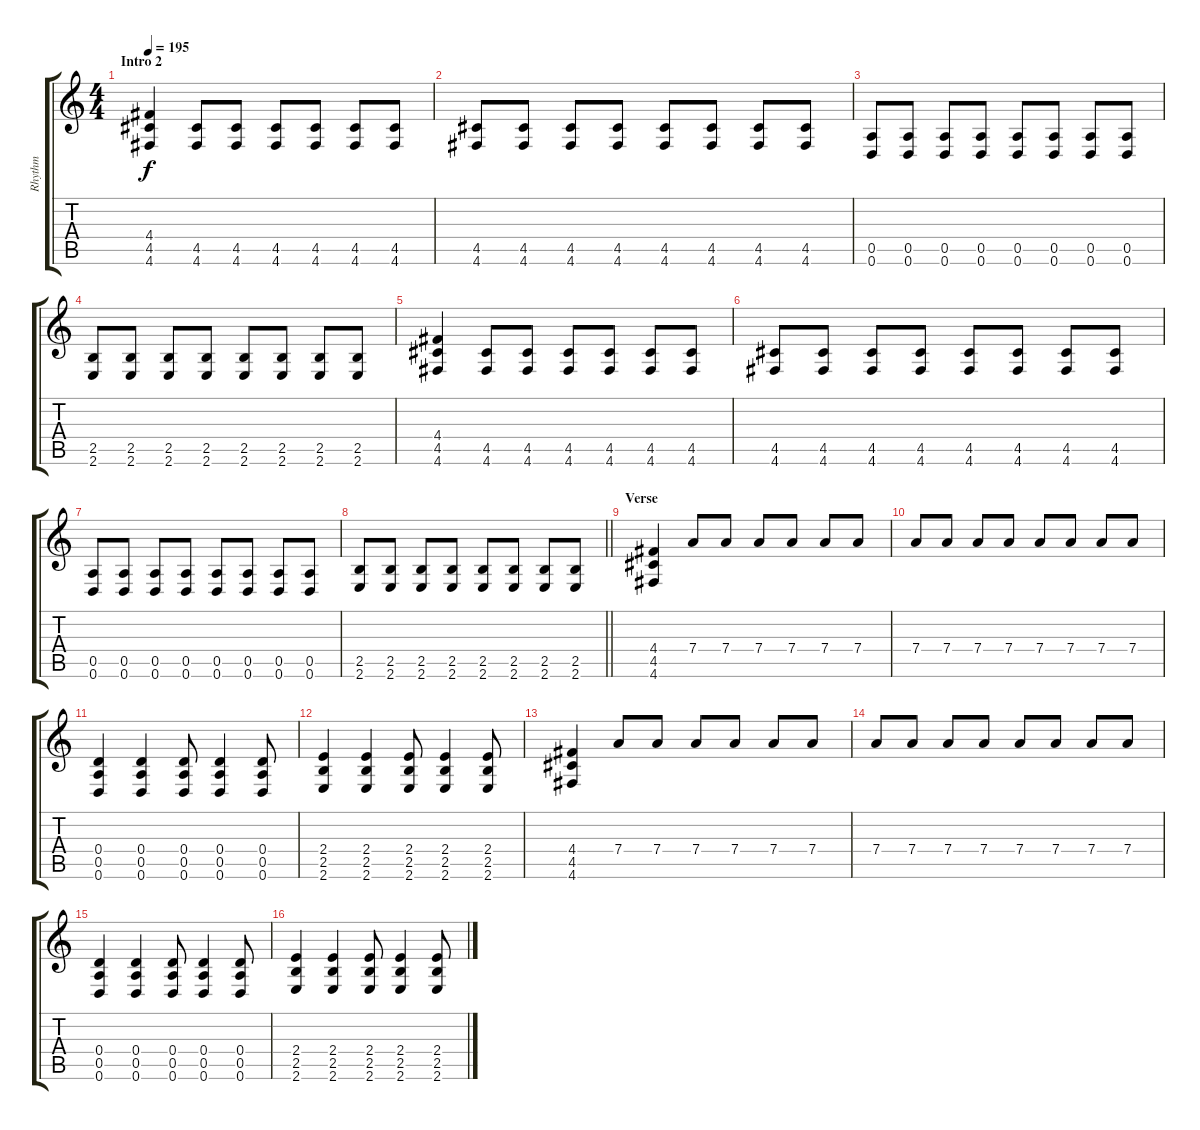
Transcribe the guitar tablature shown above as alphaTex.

\track ("Rhythm" "Rhythm") {instrument overdrivenguitar}
\staff {score tabs}
\tuning (E4 B3 G3 D3 A2 D2) {hide}
\ts (4 4)
\section ("" "Intro 2")
\tempo 195
\clef g2
\ks c
(4.4 4.5 4.6).4{dy f} (4.5 4.6).8 (4.5 4.6).8 (4.5 4.6).8 (4.5 4.6).8 (4.5 4.6).8 (4.5 4.6).8 |
(4.5 4.6).8 (4.5 4.6).8 (4.5 4.6).8 (4.5 4.6).8 (4.5 4.6).8 (4.5 4.6).8 (4.5 4.6).8 (4.5 4.6).8 |
(0.5 0.6).8 (0.5 0.6).8 (0.5 0.6).8 (0.5 0.6).8 (0.5 0.6).8 (0.5 0.6).8 (0.5 0.6).8 (0.5 0.6).8 |
(2.5 2.6).8 (2.5 2.6).8 (2.5 2.6).8 (2.5 2.6).8 (2.5 2.6).8 (2.5 2.6).8 (2.5 2.6).8 (2.5 2.6).8 |
(4.4 4.5 4.6).4 (4.5 4.6).8 (4.5 4.6).8 (4.5 4.6).8 (4.5 4.6).8 (4.5 4.6).8 (4.5 4.6).8 |
(4.5 4.6).8 (4.5 4.6).8 (4.5 4.6).8 (4.5 4.6).8 (4.5 4.6).8 (4.5 4.6).8 (4.5 4.6).8 (4.5 4.6).8 |
(0.5 0.6).8 (0.5 0.6).8 (0.5 0.6).8 (0.5 0.6).8 (0.5 0.6).8 (0.5 0.6).8 (0.5 0.6).8 (0.5 0.6).8 |
\barLineRight lightlight
(2.5 2.6).8 (2.5 2.6).8 (2.5 2.6).8 (2.5 2.6).8 (2.5 2.6).8 (2.5 2.6).8 (2.5 2.6).8 (2.5 2.6).8 |
\section ("" "Verse")
(4.4 4.5 4.6).4 7.4.8 7.4.8 7.4.8 7.4.8 7.4.8 7.4.8 |
7.4.8 7.4.8 7.4.8 7.4.8 7.4.8 7.4.8 7.4.8 7.4.8 |
(0.4 0.5 0.6).4 (0.4 0.5 0.6).4 (0.4 0.5 0.6).8 (0.4 0.5 0.6).4 (0.4 0.5 0.6).8 |
(2.4 2.5 2.6).4 (2.4 2.5 2.6).4 (2.4 2.5 2.6).8 (2.4 2.5 2.6).4 (2.4 2.5 2.6).8 |
(4.4 4.5 4.6).4 7.4.8 7.4.8 7.4.8 7.4.8 7.4.8 7.4.8 |
7.4.8 7.4.8 7.4.8 7.4.8 7.4.8 7.4.8 7.4.8 7.4.8 |
(0.4 0.5 0.6).4 (0.4 0.5 0.6).4 (0.4 0.5 0.6).8 (0.4 0.5 0.6).4 (0.4 0.5 0.6).8 |
(2.4 2.5 2.6).4 (2.4 2.5 2.6).4 (2.4 2.5 2.6).8 (2.4 2.5 2.6).4 (2.4 2.5 2.6).8
